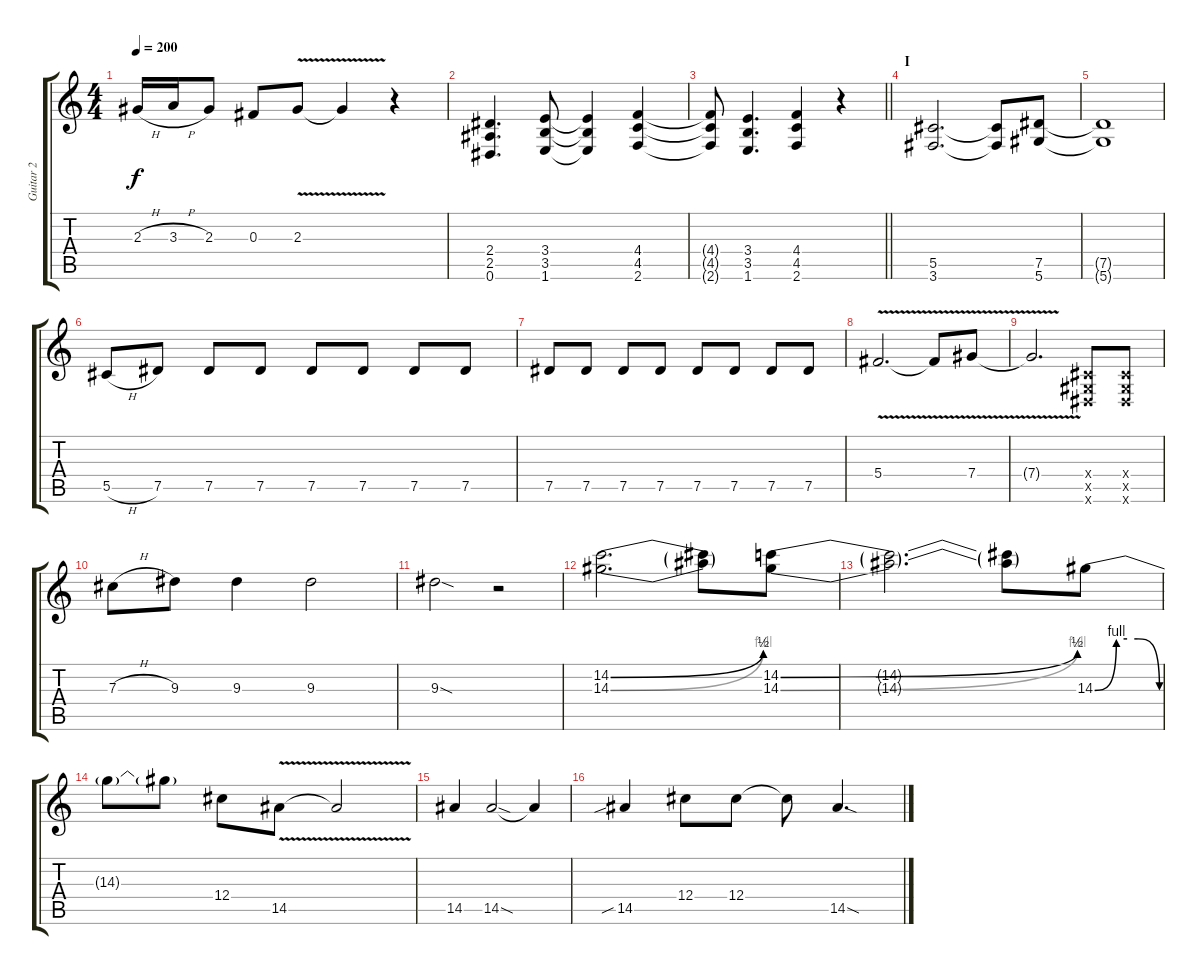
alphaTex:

\track ("Guitar 2" "Guitar 2") {instrument overdrivenguitar}
\staff {score tabs}
\tuning (Eb4 Bb3 Gb3 Db3 Ab2 Eb2) {hide}
\ts (4 4)
\tempo 200
\clef g2
\ks c
2.3{h}.16{dy f} 3.3{h}.16 2.3.8 0.3.8 2.3{v}.8 2.3{t}.4 r.4 |
(2.4 2.5 0.6).4{d} (3.4 3.5 1.6).8 (3.4{t} 3.5{t} 1.6{t}).4 (4.4 4.5 2.6).4 |
\barLineRight lightlight
(4.4{t} 4.5{t} 2.6{t}).8 (3.4 3.5 1.6).4{d} (4.4 4.5 2.6).4 r.4 |
\section ("" "I")
(5.5 3.6).2{d} (5.5{t} 3.6{t}).8 (7.5 5.6).8 |
(7.5{t} 5.6{t}).1 |
5.5{h}.8 7.5.8 7.5.8 7.5.8 7.5.8 7.5.8 7.5.8 7.5.8 |
7.5.8 7.5.8 7.5.8 7.5.8 7.5.8 7.5.8 7.5.8 7.5.8 |
5.4{v}.2{d} 5.4{t}.8 7.4{v}.8 |
7.4{t}.2{d} (0.4{x} 0.5{x} 0.6{x}).8 (0.4{x} 0.5{x} 0.6{x}).8 |
7.3{h}.8 9.3.8 9.3.4 9.3.2 |
9.3{sod}.2 r.2 |
(14.2{be (bend 0 0 60 2)} 14.3{be (bend 0 0 60 4)}).2{d} (14.2{t} 14.3{t}).8 (14.2{be (bend 0 0 60 2)} 14.3{be (bend 0 0 60 4)}).8 |
(14.2{t} 14.3{t}).2{d} (14.2{t} 14.3{t}).8 14.3{be (custom 0 0 20 4 30 4 40 4 60 0)}.8 |
14.3{t}.8 14.3{t}.8 12.4.8 14.5{v}.8 14.5{t}.2 |
14.5.4 14.5{sod}.2 14.5{t}.4 |
14.5{sib}.4 12.4.8 12.4.8 12.4{t}.8 14.5{sod}.4{d}
